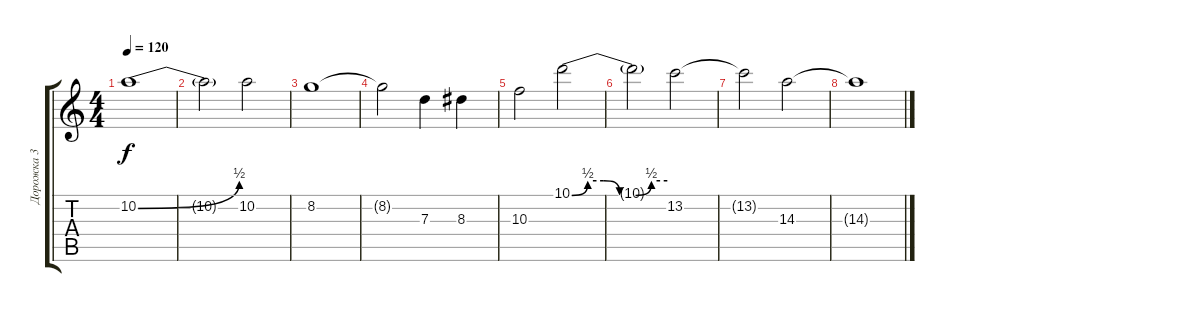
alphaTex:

\track ("Дорожка 3" "Дорожка 3") {instrument acousticguitarsteel}
\staff {score tabs}
\tuning (E4 B3 G3 D3 A2 E2) {hide}
\ts (4 4)
\tempo 120
\clef g2
\ks c
10.2{be (bend 0 0 60 2)}.1{dy f} |
10.2{t}.2 10.2.2 |
8.2.1 |
8.2{t}.2 7.3.4 8.3.4 |
10.3.2 10.1{be (custom 0 0 10 2 20 2 30 0 40 0 50 2 60 2)}.2 |
10.1{t}.2 13.2.2 |
13.2{t}.2 14.3.2 |
14.3{t}.1
